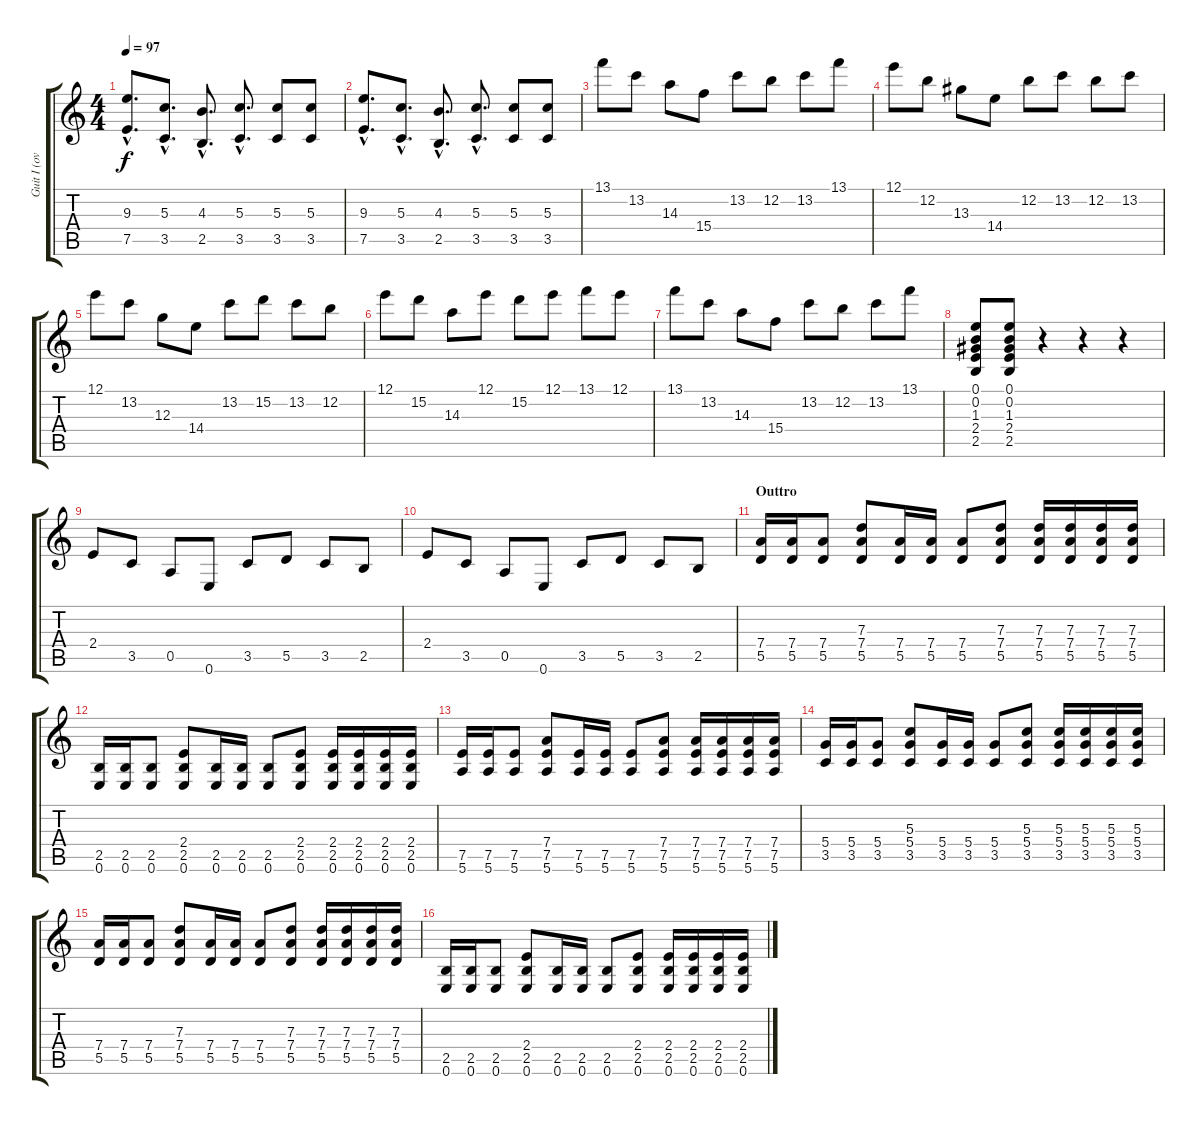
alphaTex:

\track ("Guit I (ovr)" "Guit I (ov") {instrument overdrivenguitar}
\staff {score tabs}
\tuning (E4 B3 G3 D3 A2 E2) {hide}
\ts (4 4)
\tempo 97
\clef g2
\ks c
(9.3{hac} 7.5{hac}).8{d dy f} (5.3{hac} 3.5{hac}).8{d} (4.3{hac} 2.5{hac}).8{d} (5.3{hac} 3.5{hac}).8{d} (5.3 3.5).8 (5.3 3.5).8 |
(9.3{hac} 7.5{hac}).8{d} (5.3{hac} 3.5{hac}).8{d} (4.3{hac} 2.5{hac}).8{d} (5.3{hac} 3.5{hac}).8{d} (5.3 3.5).8 (5.3 3.5).8 |
13.1.8 13.2.8 14.3.8 15.4.8 13.2.8 12.2.8 13.2.8 13.1.8 |
12.1.8 12.2.8 13.3.8 14.4.8 12.2.8 13.2.8 12.2.8 13.2.8 |
12.1.8 13.2.8 12.3.8 14.4.8 13.2.8 15.2.8 13.2.8 12.2.8 |
12.1.8 15.2.8 14.3.8 12.1.8 15.2.8 12.1.8 13.1.8 12.1.8 |
13.1.8 13.2.8 14.3.8 15.4.8 13.2.8 12.2.8 13.2.8 13.1.8 |
(0.1 0.2 1.3 2.4 2.5).8 (0.1 0.2 1.3 2.4 2.5).8 r.4 r.4 r.4 |
2.4.8 3.5.8 0.5.8 0.6.8 3.5.8 5.5.8 3.5.8 2.5.8 |
2.4.8 3.5.8 0.5.8 0.6.8 3.5.8 5.5.8 3.5.8 2.5.8 |
\section ("" "Outtro")
(7.4 5.5).16 (7.4 5.5).16 (7.4 5.5).8 (7.3 7.4 5.5).8 (7.4 5.5).16 (7.4 5.5).16 (7.4 5.5).8 (7.3 7.4 5.5).8 (7.3 7.4 5.5).16 (7.3 7.4 5.5).16 (7.3 7.4 5.5).16 (7.3 7.4 5.5).16 |
(2.5 0.6).16 (2.5 0.6).16 (2.5 0.6).8 (2.4 2.5 0.6).8 (2.5 0.6).16 (2.5 0.6).16 (2.5 0.6).8 (2.4 2.5 0.6).8 (2.4 2.5 0.6).16 (2.4 2.5 0.6).16 (2.4 2.5 0.6).16 (2.4 2.5 0.6).16 |
(7.5 5.6).16 (7.5 5.6).16 (7.5 5.6).8 (7.4 7.5 5.6).8 (7.5 5.6).16 (7.5 5.6).16 (7.5 5.6).8 (7.4 7.5 5.6).8 (7.4 7.5 5.6).16 (7.4 7.5 5.6).16 (7.4 7.5 5.6).16 (7.4 7.5 5.6).16 |
(5.4 3.5).16 (5.4 3.5).16 (5.4 3.5).8 (5.3 5.4 3.5).8 (5.4 3.5).16 (5.4 3.5).16 (5.4 3.5).8 (5.3 5.4 3.5).8 (5.3 5.4 3.5).16 (5.3 5.4 3.5).16 (5.3 5.4 3.5).16 (5.3 5.4 3.5).16 |
(7.4 5.5).16 (7.4 5.5).16 (7.4 5.5).8 (7.3 7.4 5.5).8 (7.4 5.5).16 (7.4 5.5).16 (7.4 5.5).8 (7.3 7.4 5.5).8 (7.3 7.4 5.5).16 (7.3 7.4 5.5).16 (7.3 7.4 5.5).16 (7.3 7.4 5.5).16 |
(2.5 0.6).16 (2.5 0.6).16 (2.5 0.6).8 (2.4 2.5 0.6).8 (2.5 0.6).16 (2.5 0.6).16 (2.5 0.6).8 (2.4 2.5 0.6).8 (2.4 2.5 0.6).16 (2.4 2.5 0.6).16 (2.4 2.5 0.6).16 (2.4 2.5 0.6).16
